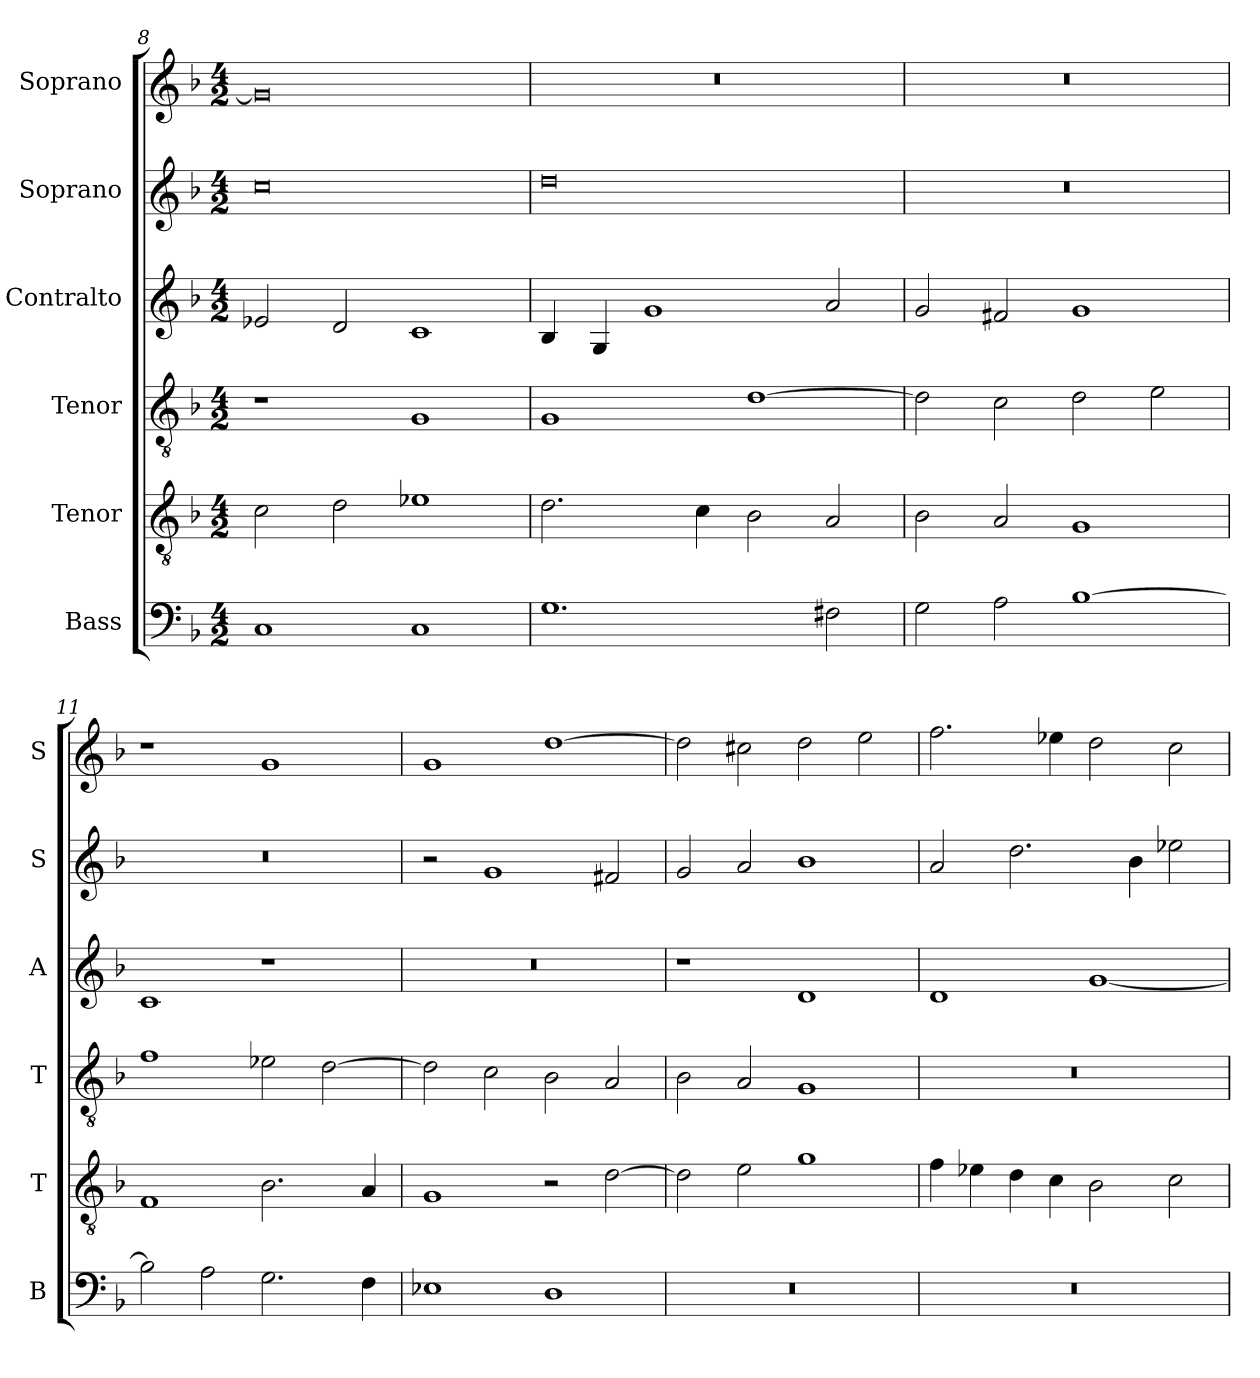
**kern	**kern	**kern	**kern	**kern	**kern
*part6	*part5	*part4	*part3	*part2	*part1
*staff6	*staff5	*staff4	*staff3	*staff2	*staff1
*I"Bass	*I"Tenor	*I"Tenor	*I"Contralto	*I"Soprano	*I"Soprano
*I'B	*I'T	*I'T	*I'A	*I'S	*I'S
*clefF4	*clefGv2	*clefGv2	*clefG2	*clefG2	*clefG2
*k[b-]	*k[b-]	*k[b-]	*k[b-]	*k[b-]	*k[b-]
*G:dor	*G:dor	*G:dor	*G:dor	*G:dor	*G:dor
*M4/2	*M4/2	*M4/2	*M4/2	*M4/2	*M4/2
=8	=8	=8	=8	=8	=8
1C	2c	1r	2e-X	0cc	0g]
.	2d	.	2d	.	.
1C	1e-X	1G	1c	.	.
=9	=9	=9	=9	=9	=9
1.G	2.d	1G	4B-	0dd	0r
.	.	.	4G	.	.
.	.	.	1g	.	.
.	4c	.	.	.	.
.	2B-	[1d	.	.	.
2F#X	2A	.	2a	.	.
=10	=10	=10	=10	=10	=10
2G	2B-	2d]	2g	0r	0r
2A	2A	2c	2f#X	.	.
[1B-	1G	2d	1g	.	.
.	.	2e	.	.	.
=11	=11	=11	=11	=11	=11
2B-]	1F	1f	1c	0r	1r
2A	.	.	.	.	.
2.G	2.B-	2e-X	1r	.	1g
.	.	[2d	.	.	.
4F	4A	.	.	.	.
=12	=12	=12	=12	=12	=12
1E-X	1G	2d]	0r	2r	1g
.	.	2c	.	1g	.
1D	2r	2B-	.	.	[1dd
.	[2d	2A	.	2f#X	.
=13	=13	=13	=13	=13	=13
0r	2d]	2B-	1r	2g	2dd]
.	2e	2A	.	2a	2cc#X
.	1g	1G	1d	1b-	2dd
.	.	.	.	.	2ee
=14	=14	=14	=14	=14	=14
0r	4f	0r	1d	2a	2.ff
.	4e-X	.	.	.	.
.	4d	.	.	2.dd	.
.	4c	.	.	.	4ee-X
.	2B-	.	[1g	.	2dd
.	.	.	.	4b-	.
.	2c	.	.	2ee-X	2cc
=	=	=	=	=	=
*-	*-	*-	*-	*-	*-
